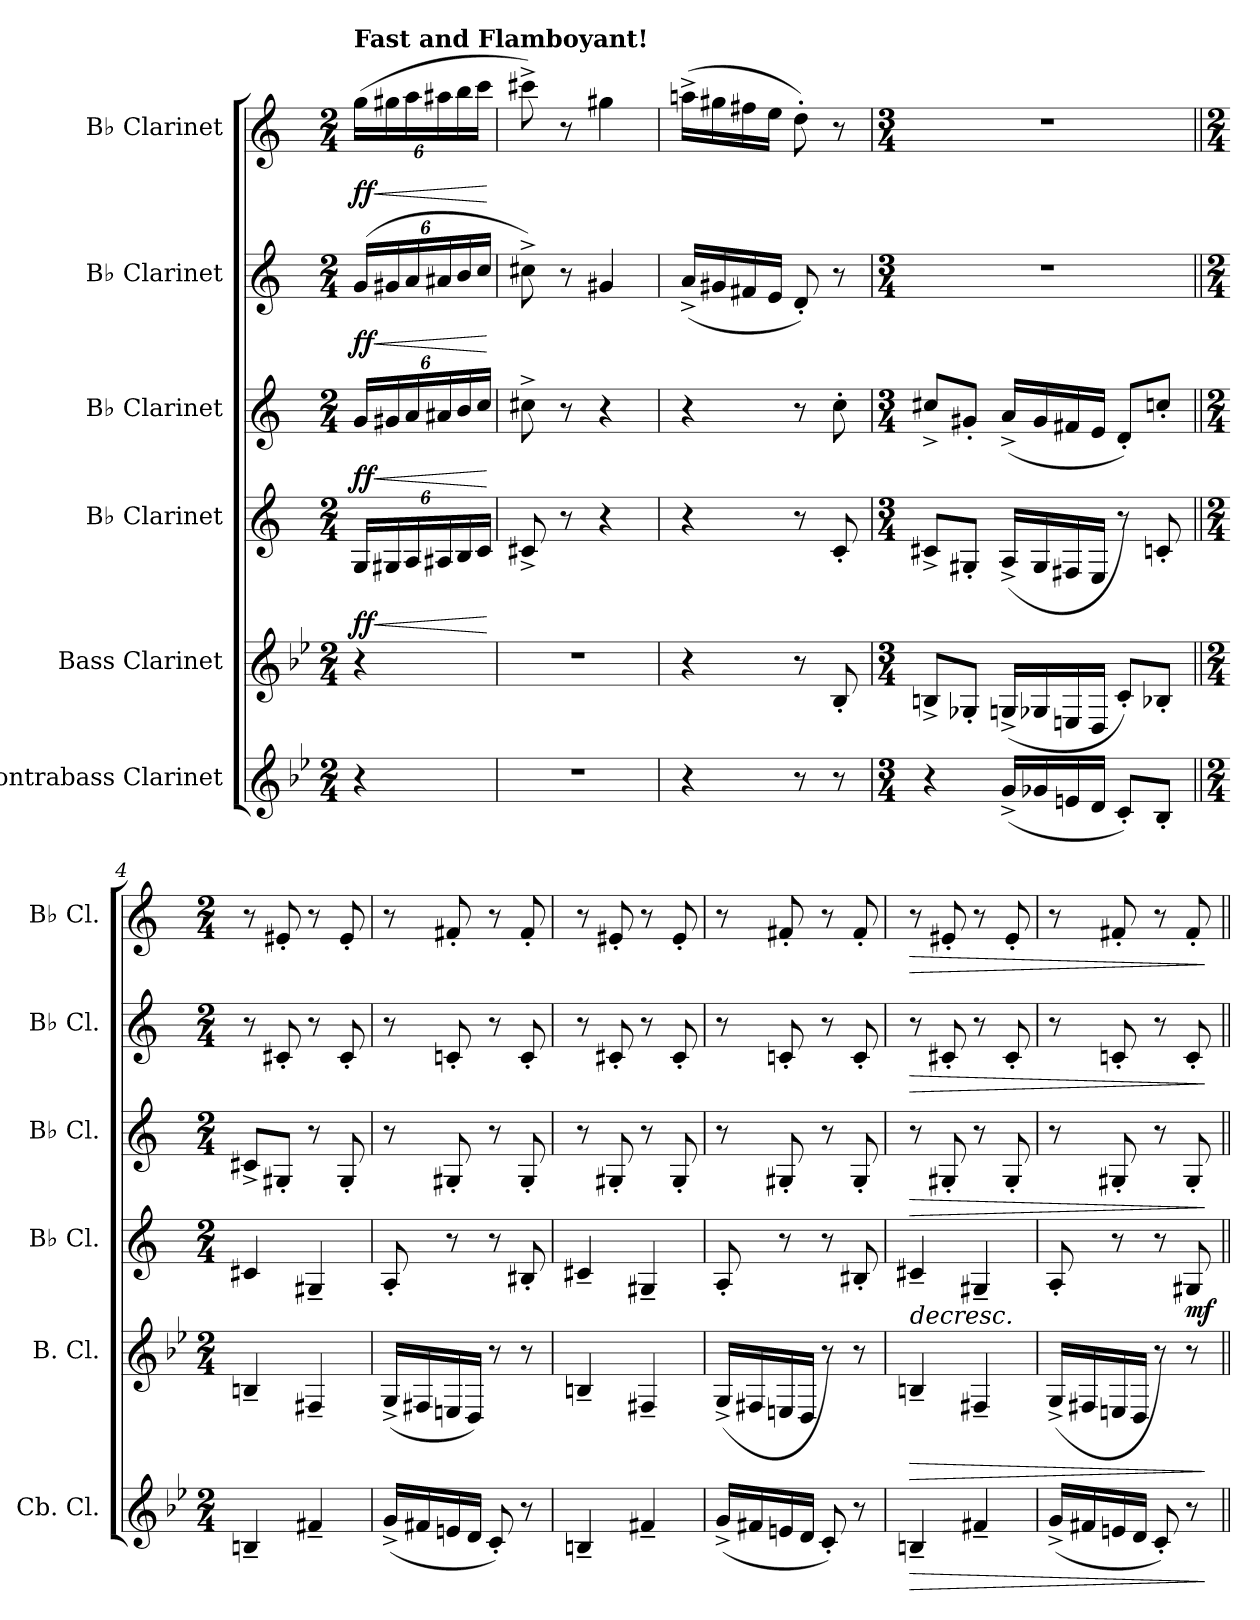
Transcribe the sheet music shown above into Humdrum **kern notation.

**kern	**dynam	**kern	**dynam	**kern	**dynam	**kern	**dynam	**kern	**dynam	**kern	**dynam
*part6	*part6	*part5	*part5	*part4	*part4	*part3	*part3	*part2	*part2	*part1	*part1
*staff6	*staff6	*staff5	*staff5	*staff4	*staff4	*staff3	*staff3	*staff2	*staff2	*staff1	*staff1
*I"Contrabass Clarinet	*	*I"Bass Clarinet	*	*I"B♭ Clarinet	*	*I"B♭ Clarinet	*	*I"B♭ Clarinet	*	*I"B♭ Clarinet	*
*I'Cb. Cl.	*	*I'B. Cl.	*	*I'B♭ Cl.	*	*I'B♭ Cl.	*	*I'B♭ Cl.	*	*I'B♭ Cl.	*
*clefG2	*	*clefG2	*	*clefG2	*	*clefG2	*	*clefG2	*	*clefG2	*
*ITrd15c26	*	*ITrd8c14	*	*ITrd1c2	*	*ITrd1c2	*	*ITrd1c2	*	*ITrd1c2	*
*k[b-e-]	*	*k[b-e-]	*	*k[b-e-]	*	*k[b-e-]	*	*k[b-e-]	*	*k[b-e-]	*
*M2/4	*	*M2/4	*	*M2/4	*	*M2/4	*	*M2/4	*	*M2/4	*
*MM144	*	*MM144	*	*MM144	*	*MM144	*	*MM144	*	*MM144	*
*	*	*	*	*Xbrackettup	*	*Xbrackettup	*	*Xbrackettup	*	*Xbrackettup	*
=	=	=	=	=	=	=	=	=	=	=	=
!	!	!	!	!	!	!	!	!	!	!LO:TX:a:B:t=Fast and Flamboyant!	!
!	!	!	!	!	!LO:DY:b	!	!LO:DY:b	!	!LO:DY:b	!	!LO:DY:b
4r	.	4r	.	24F/LL	ff	24f/LL	ff	(<24f/LL	ff	(>24ff\LL	ff
!	!	!	!	!	!LO:HP:b	!	!LO:HP:b	!	!LO:HP:b	!	!LO:HP:b
.	.	.	.	24F#X/	<	24f#X/	<	24f#X/	<	24ff#X\	<
.	.	.	.	24G/	.	24g/	.	24g/	.	24gg\	.
.	.	.	.	24G#X/	.	24g#X/	.	24g#X/	.	24gg#X\	.
.	.	.	.	24A/	.	24a/	.	24a/	.	24aa\	.
.	.	.	.	24B-/JJ	.	24b-/JJ	.	24b-/JJ	.	24bb-\JJ	.
.	.	.	.	.	[	.	[	.	[	.	[
=1	=1	=1	=1	=1	=1	=1	=1	=1	=1	=1	=1
2r	.	2r	.	8Bn^/	.	8bn^\	.	8bn^\)	.	8bbn^\)	.
.	.	.	.	8r	.	8r	.	8r	.	8r	.
.	.	.	.	4r	.	4r	.	4f#X/	.	4ff#X\	.
=2	=2	=2	=2	=2	=2	=2	=2	=2	=2	=2	=2
4r	.	4r	.	4r	.	4r	.	(<16g^/LL	.	(>16ggn^\LL	.
.	.	.	.	.	.	.	.	16f#X/	.	16ff#X\	.
.	.	.	.	.	.	.	.	16en/	.	16een\	.
.	.	.	.	.	.	.	.	16d/JJ	.	16dd\JJ	.
8r	.	8r	.	8r	.	8r	.	8c'/)	.	8cc'\)	.
8r	.	8BB-'/	.	8B-'/	.	8b-'\	.	8r	.	8r	.
!!LO:PB:g=z
=3	=3	=3	=3	=3	=3	=3	=3	=3	=3	=3	=3
*M3/4	*	*M3/4	*	*M3/4	*	*M3/4	*	*M3/4	*	*M3/4	*
4r	.	8BBn^/L	.	8Bn^/L	.	8bn^/L	.	2.r	.	2.r	.
.	.	8GG-X'/J	.	8F#X'/J	.	8f#X'/J	.	.	.	.	.
(<16GG^/LL	.	(<16GGn^/LL	.	(<16G^/LL	.	(<16g^/LL	.	.	.	.	.
16GG-X/	.	16GG-X/	.	16F#/	.	16f#/	.	.	.	.	.
16EEn/	.	16EEn/	.	16En/	.	16en/	.	.	.	.	.
16DD/JJ	.	16DD/JJ	.	16D/JJ	.	16d/JJ	.	.	.	.	.
8CC'/L)	.	8C'/L)	.	8r)	.	8c'/L)	.	.	.	.	.
8BBB-'/J	.	8BB-X'/J	.	8B-X'/	.	8b-X'/J	.	.	.	.	.
=4||	=4||	=4||	=4||	=4||	=4||	=4||	=4||	=4||	=4||	=4||	=4||
*M2/4	*	*M2/4	*	*M2/4	*	*M2/4	*	*M2/4	*	*M2/4	*
4BBBn~/	.	4BBn~/	.	4Bn/	.	8Bn^/L	.	8r	.	8r	.
.	.	.	.	.	.	8F#X'/J	.	8Bn'/	.	8d#X'/	.
4FF#X~/	.	4FF#X~/	.	4F#X~/	.	8r	.	8r	.	8r	.
.	.	.	.	.	.	8F#'/	.	8B'/	.	8d#'/	.
=5	=5	=5	=5	=5	=5	=5	=5	=5	=5	=5	=5
(<16GG^/LL	.	(<16GG^/LL	.	8G'/	.	8r	.	8r	.	8r	.
16FF#X/	.	16FF#X/	.	.	.	.	.	.	.	.	.
16EEn/	.	16EEn/	.	8r	.	8F#X'/	.	8B-X'/	.	8en'/	.
16DD/JJ	.	16DD/JJ)	.	.	.	.	.	.	.	.	.
8CC'/)	.	8r	.	8r	.	8r	.	8r	.	8r	.
8r	.	8r	.	8A#X'/	.	8F#'/	.	8B-'/	.	8e'/	.
=6	=6	=6	=6	=6	=6	=6	=6	=6	=6	=6	=6
4BBBn~/	.	4BBn~/	.	4Bn~/	.	8r	.	8r	.	8r	.
.	.	.	.	.	.	8F#X'/	.	8Bn'/	.	8d#X'/	.
4FF#X~/	.	4FF#X~/	.	4F#X~/	.	8r	.	8r	.	8r	.
.	.	.	.	.	.	8F#'/	.	8B'/	.	8d#'/	.
!!LO:LB:g=z
=7	=7	=7	=7	=7	=7	=7	=7	=7	=7	=7	=7
(<16GG^/LL	.	(<16GG^/LL	.	8G'/	.	8r	.	8r	.	8r	.
16FF#X/	.	16FF#X/	.	.	.	.	.	.	.	.	.
16EEn/	.	16EEn/	.	8r	.	8F#X'/	.	8B-X'/	.	8en'/	.
16DD/JJ	.	16DD/JJ	.	.	.	.	.	.	.	.	.
8CC'/)	.	8r)	.	8r	.	8r	.	8r	.	8r	.
8r	.	8r	.	8A#X'/	.	8F#'/	.	8B-'/	.	8e'/	.
=8	=8	=8	=8	=8	=8	=8	=8	=8	=8	=8	=8
!	!LO:HP:b	!	!LO:HP:b	!	!LO:HP:b	!	!LO:HP:b	!	!LO:HP:b	!	!LO:HP:b
4BBBn~/	>	4BBn~/	>	4Bn~/	>	8r	>	8r	>	8r	>
.	.	.	.	.	.	8F#X'/	.	8Bn'/	.	8d#X'/	.
4FF#X~/	.	4FF#X~/	.	4F#X~/	.	8r	.	8r	.	8r	.
.	.	.	.	.	.	8F#'/	.	8B'/	.	8d#'/	.
=9	=9	=9	=9	=9	=9	=9	=9	=9	=9	=9	=9
(<16GG^/LL	.	(<16GG^/LL	.	8G'/	.	8r	.	8r	.	8r	.
16FF#X/	.	16FF#X/	.	.	.	.	.	.	.	.	.
16EEn/	.	16EEn/	.	8r	.	8F#X'/	.	8B-X'/	.	8en'/	.
16DD/JJ	.	16DD/JJ	.	.	.	.	.	.	.	.	.
8CC'/)	.	8r)	.	8r	.	8r	.	8r	.	8r	.
!	!	!	!	!	!LO:DY:b	!	!	!	!	!	!
8r	.	8r	.	8F#X/	mf	8F#'/	.	8B-'/	.	8e'/	.
.	]	.	]	.	]	.	]	.	]	.	]
=||	=||	=||	=||	=||	=||	=||	=||	=||	=||	=||	=||
*-	*-	*-	*-	*-	*-	*-	*-	*-	*-	*-	*-
